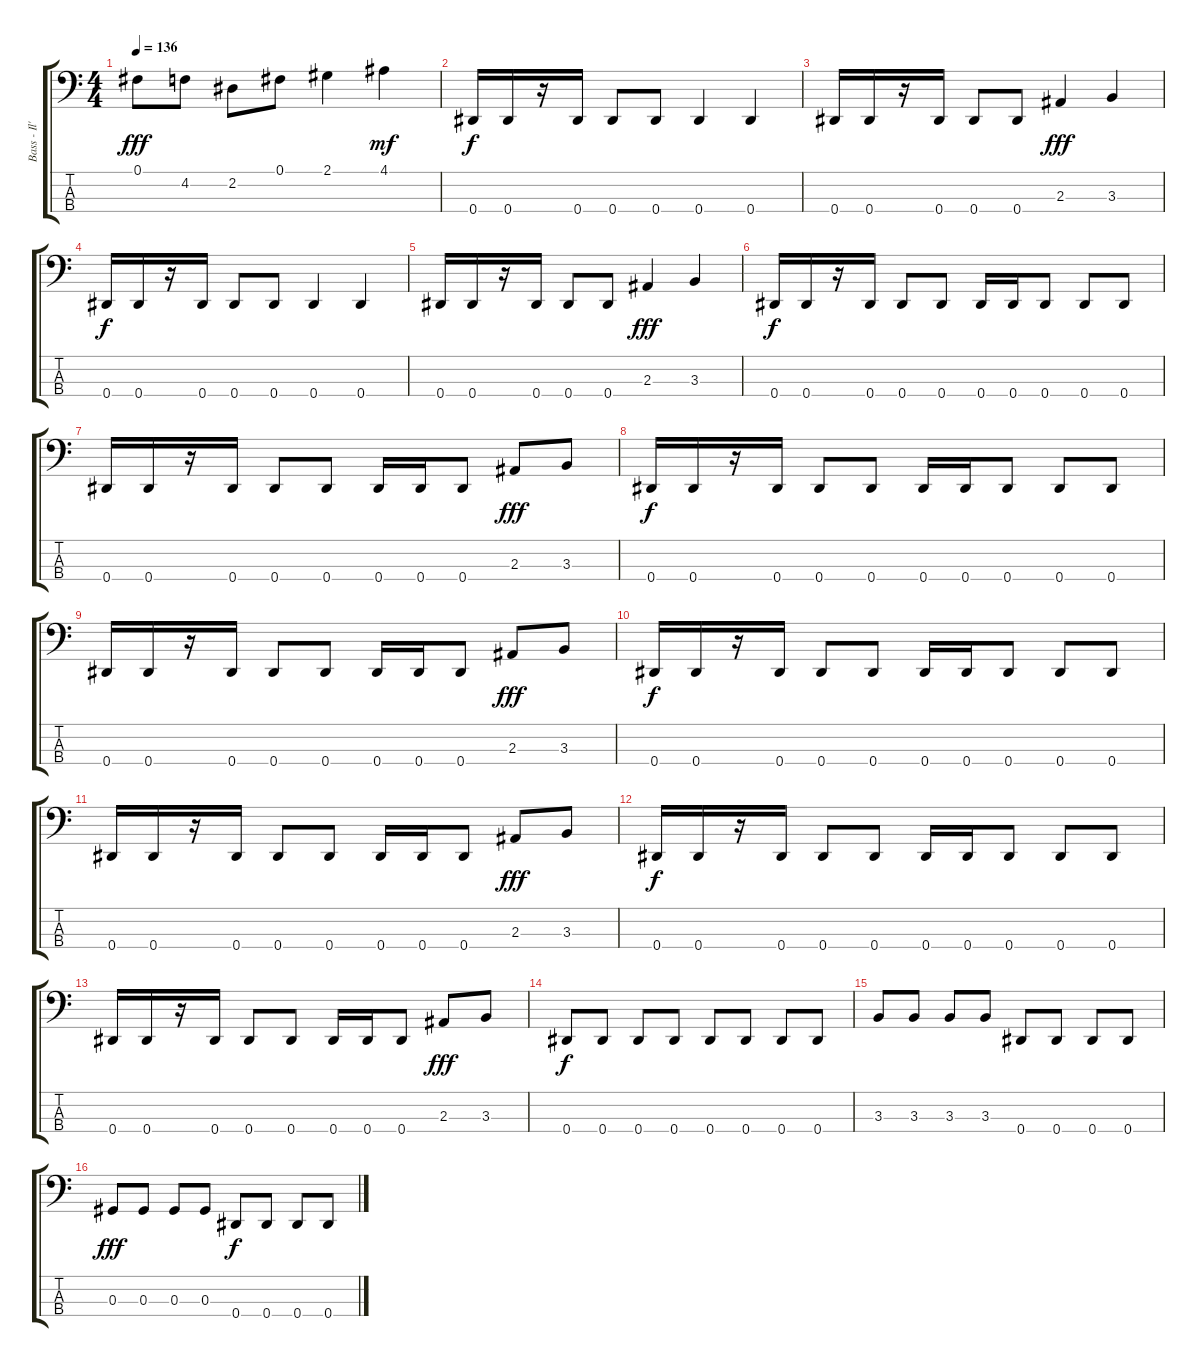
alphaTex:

\track ("Bass - Il'ya Knyazev" "Bass - Il'") {instrument electricbassfinger}
\staff {score tabs}
\tuning (Gb2 Db2 Ab1 Eb1) {hide}
\ts (4 4)
\tempo 136
\clef f4
\ks c
0.1.8{dy fff} 4.2.8 2.2.8 0.1.8 2.1.4 4.1.4{dy mf} |
0.4.16{dy f} 0.4.16 r.16 0.4.16 0.4.8 0.4.8 0.4.4 0.4.4 |
0.4.16 0.4.16 r.16 0.4.16 0.4.8 0.4.8 2.3.4{dy fff} 3.3.4 |
0.4.16{dy f} 0.4.16 r.16 0.4.16 0.4.8 0.4.8 0.4.4 0.4.4 |
0.4.16 0.4.16 r.16 0.4.16 0.4.8 0.4.8 2.3.4{dy fff} 3.3.4 |
0.4.16{dy f} 0.4.16 r.16 0.4.16 0.4.8 0.4.8 0.4.16 0.4.16 0.4.8 0.4.8 0.4.8 |
0.4.16 0.4.16 r.16 0.4.16 0.4.8 0.4.8 0.4.16 0.4.16 0.4.8 2.3.8{dy fff} 3.3.8 |
0.4.16{dy f} 0.4.16 r.16 0.4.16 0.4.8 0.4.8 0.4.16 0.4.16 0.4.8 0.4.8 0.4.8 |
0.4.16 0.4.16 r.16 0.4.16 0.4.8 0.4.8 0.4.16 0.4.16 0.4.8 2.3.8{dy fff} 3.3.8 |
0.4.16{dy f} 0.4.16 r.16 0.4.16 0.4.8 0.4.8 0.4.16 0.4.16 0.4.8 0.4.8 0.4.8 |
0.4.16 0.4.16 r.16 0.4.16 0.4.8 0.4.8 0.4.16 0.4.16 0.4.8 2.3.8{dy fff} 3.3.8 |
0.4.16{dy f} 0.4.16 r.16 0.4.16 0.4.8 0.4.8 0.4.16 0.4.16 0.4.8 0.4.8 0.4.8 |
0.4.16 0.4.16 r.16 0.4.16 0.4.8 0.4.8 0.4.16 0.4.16 0.4.8 2.3.8{dy fff} 3.3.8 |
0.4.8{dy f} 0.4.8 0.4.8 0.4.8 0.4.8 0.4.8 0.4.8 0.4.8 |
3.3.8 3.3.8 3.3.8 3.3.8 0.4.8 0.4.8 0.4.8 0.4.8 |
0.3.8{dy fff} 0.3.8 0.3.8 0.3.8 0.4.8{dy f} 0.4.8 0.4.8 0.4.8
